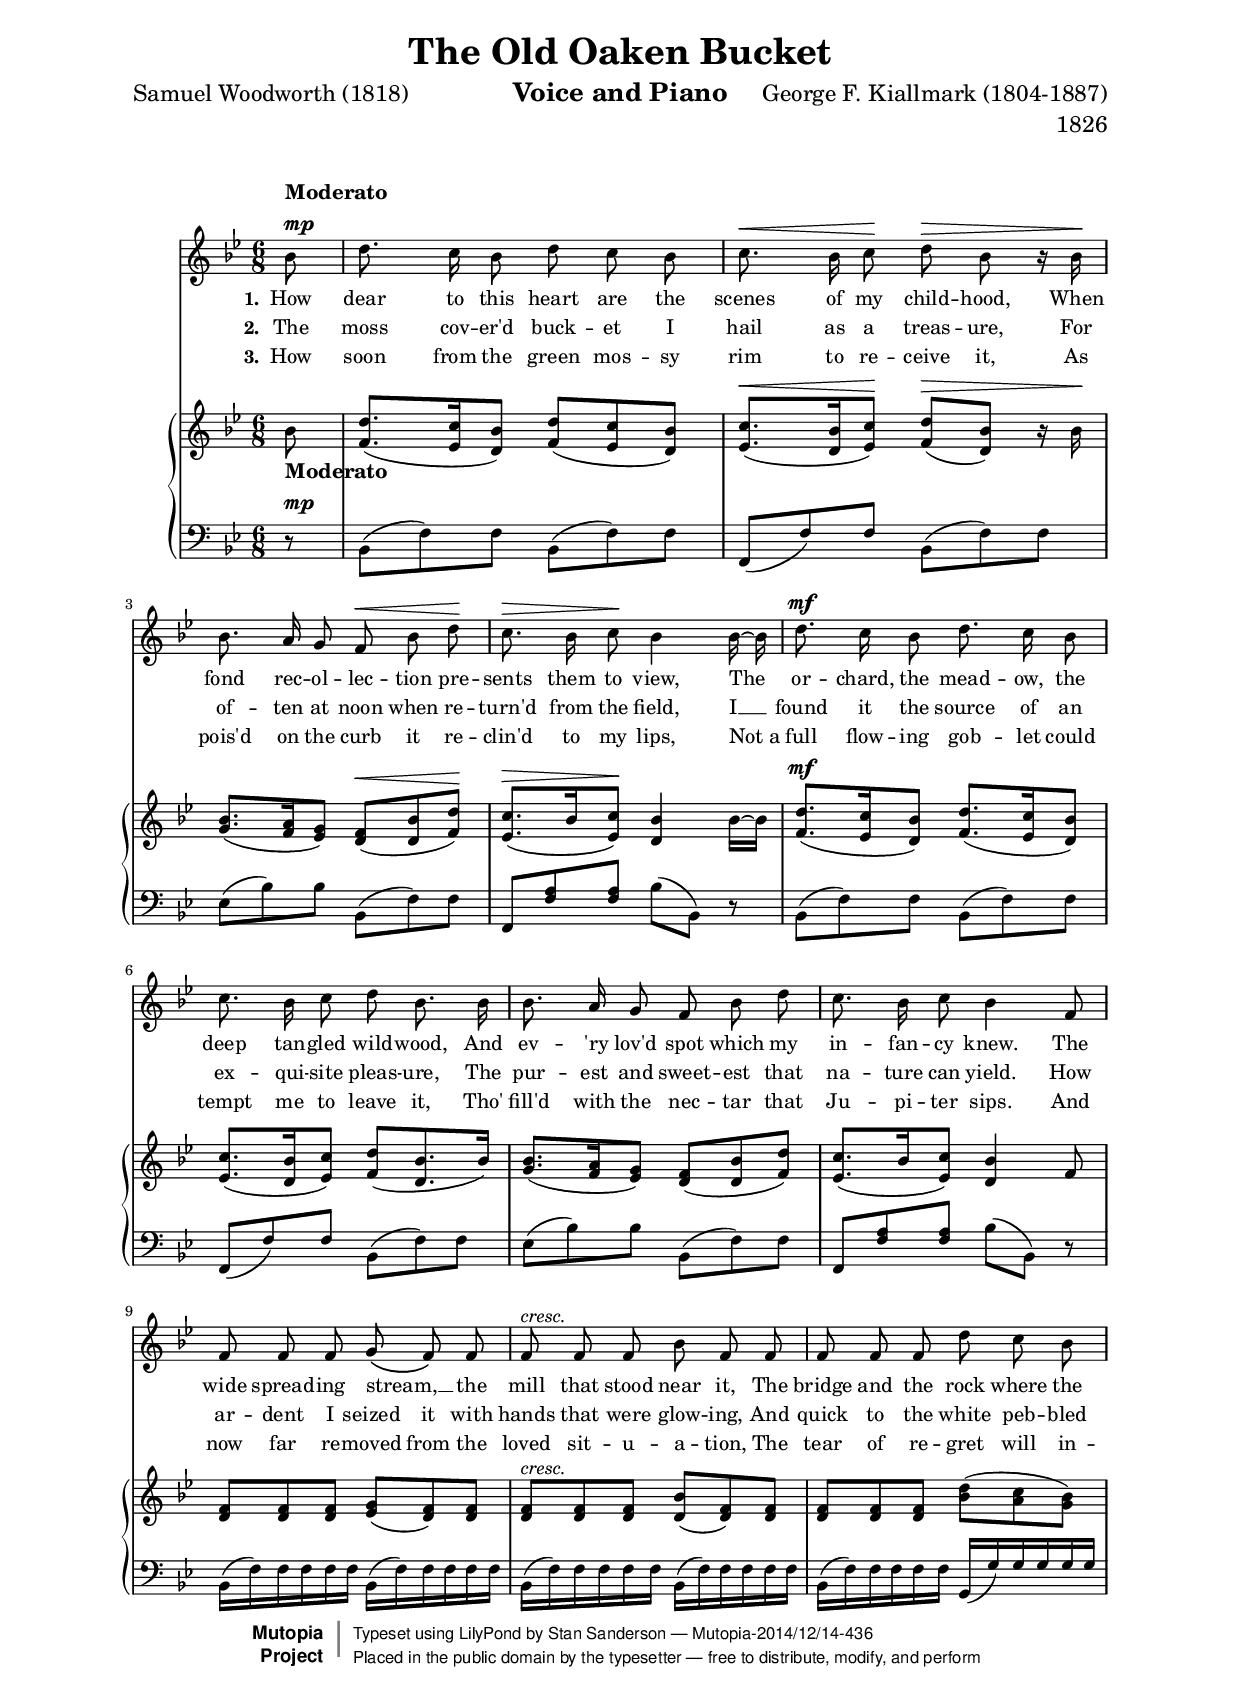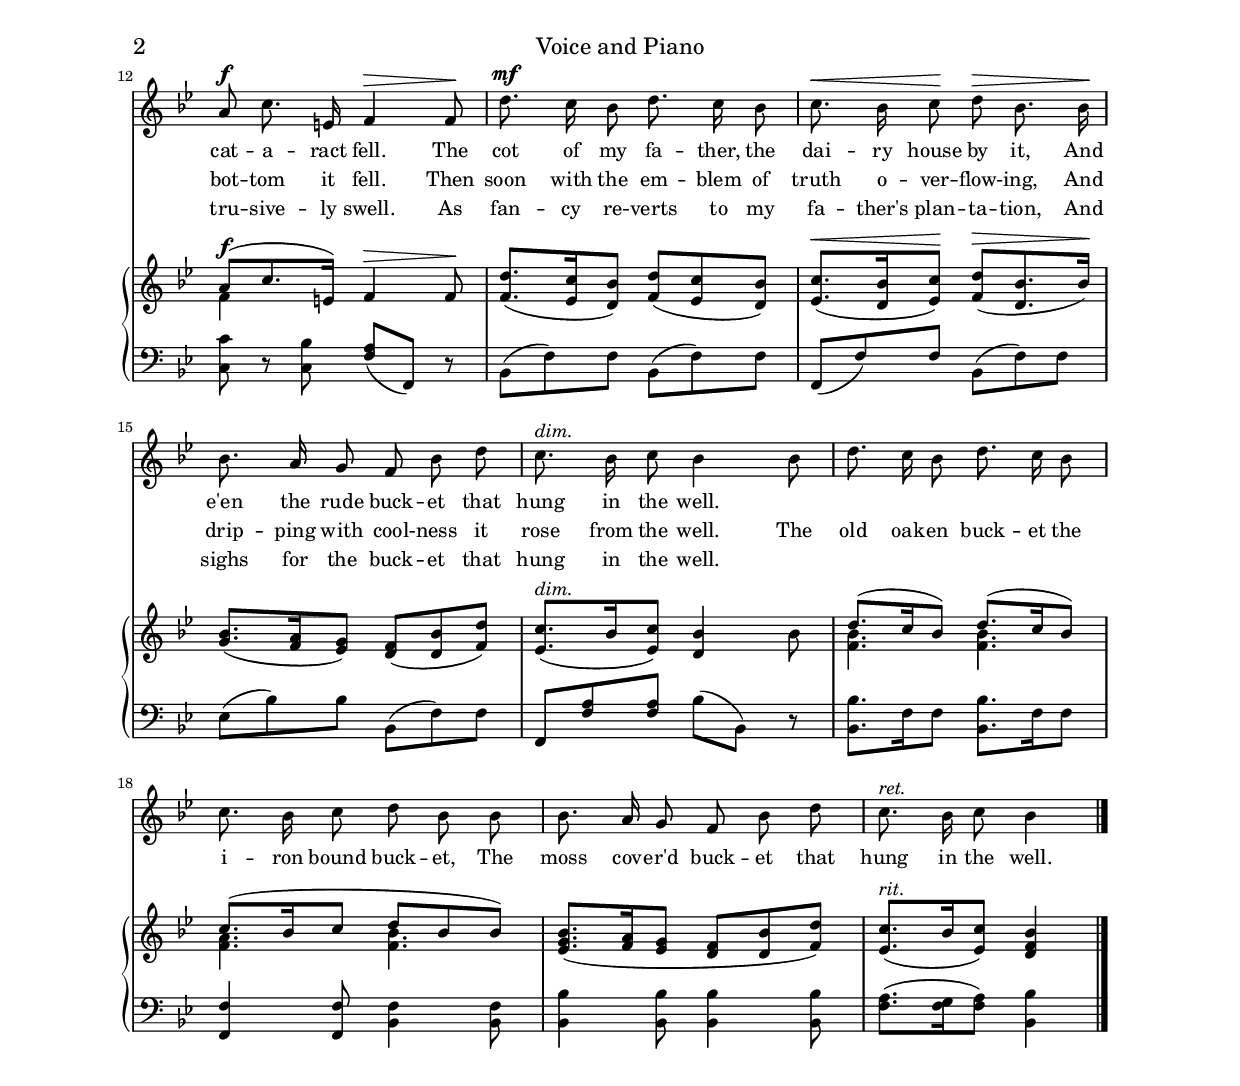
\version "2.18.2"
\include "english.ly"

\header {
  title = "The Old Oaken Bucket"
  composer = "George F. Kiallmark (1804-1887)"
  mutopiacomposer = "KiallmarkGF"
  poet = "Samuel Woodworth (1818)"
  instrument = "Voice and Piano"
  opus = "1826"
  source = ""
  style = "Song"
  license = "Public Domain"
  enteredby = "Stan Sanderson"
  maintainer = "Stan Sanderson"
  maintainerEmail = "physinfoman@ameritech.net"

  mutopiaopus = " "
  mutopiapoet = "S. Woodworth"
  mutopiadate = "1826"
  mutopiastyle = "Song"
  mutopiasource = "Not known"

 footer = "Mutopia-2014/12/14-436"
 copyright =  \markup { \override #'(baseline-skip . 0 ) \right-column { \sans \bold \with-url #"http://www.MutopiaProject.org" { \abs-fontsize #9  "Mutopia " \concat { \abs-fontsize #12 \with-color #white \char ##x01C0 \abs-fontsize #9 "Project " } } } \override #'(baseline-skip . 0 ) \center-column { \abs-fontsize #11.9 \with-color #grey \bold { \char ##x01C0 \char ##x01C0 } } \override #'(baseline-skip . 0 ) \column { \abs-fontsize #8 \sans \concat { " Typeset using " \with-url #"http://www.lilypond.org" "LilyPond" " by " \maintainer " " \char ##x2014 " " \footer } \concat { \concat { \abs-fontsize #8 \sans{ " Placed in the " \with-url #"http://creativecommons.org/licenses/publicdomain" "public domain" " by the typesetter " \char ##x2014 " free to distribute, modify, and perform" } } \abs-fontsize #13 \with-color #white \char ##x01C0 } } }
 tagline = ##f
}

\paper {
  top-margin = 8\mm
  top-markup-spacing.basic-distance = #6
  markup-system-spacing #'padding = #5
  markup-markup-spacing #'padding = #1
  last-bottom-spacing.basic-distance = #12
  top-system-spacing.basic-distance = #12
  bottom-margin = 10\mm
  line-width = 165\mm
}

melody = \relative c'' {
  \key bf\major \time 6/8
  \partial 8 bf8^\markup {\column {\bold \large "Moderato" \dynamic mp }}
  %% 1-3
  d8. c16 bf8 d c bf | c8.^\< bf16 c8\! d^\> bf r16 bf16\! |
  bf8. a16 g8 f^\< bf d\! |
  %% 4-6
  c8.^\> bf16 c8\! bf4 bf16 ~ bf | d8.^\mf c16 bf8 d8. c16 bf8 |
  c8. bf16 c8 d bf8. bf16 |
  %% 7-9
  bf8. a16 g8 f bf d | c8. bf16 c8 bf4 f8 |
  f f f g\( f\) f |
  %% 10-12
  f^\markup {\italic "cresc."} f f bf f f | f f f d' c bf |
  a^\f c8. e,16 f4^\> f8\! |
  %% 13-15
  d'8.^\mf c16 bf8 d8. c16 bf8 | c8.^\< bf16 c8\! d^\> bf8. bf16\!
  bf8. a16 g8 f bf d |
  %% 16-18
  c8.^\markup {\italic "dim."} bf16 c8 bf4 bf8 | d8. c16 bf8 d8. c16 bf8 |
  c8. bf16 c8 d bf bf |
  %% 19-20
  bf8. a16 g8 f bf d | c8.^\markup {\italic "ret."} bf16 c8 bf4 \bar "|."
}

textA = \lyricmode {
  How dear to this heart are the scenes of my child -- hood,
  When fond rec -- ol -- lec -- tion pre -- sents them to view,
  The or -- chard, the mead -- ow, the deep tan -- gled wild -- wood,
  And ev -- _'ry lov'd spot which my in -- fan -- cy knew.
  The wide spread -- ing stream, __ _ the mill that stood near it,
  The bridge and the rock where the cat -- a -- ract fell.
  The cot of my fa -- ther, the dai -- ry house by it,
  And e'en the rude buck -- et that hung in the well.
}

textB = \lyricmode {
  The moss cov -- er'd buck -- et I hail as a treas -- ure,
  For of -- ten at noon when re -- turn'd from the field,
  I __ found it the source of an ex -- qui -- site pleas -- ure,
  The pur -- est and sweet -- est that na -- ture can yield.
  How ar -- dent I seized it with hands that were glow -- ing,
  And quick to the white peb -- bled bot -- tom it fell.
  Then soon with the em -- blem of truth o -- ver -- flow -- ing,
  And drip -- ping with cool -- ness it rose from the well.
  %% chorus
  The old oak -- en buck -- et the i -- ron bound buck -- et,
  The moss cov -- er'd buck -- et that hung in the well.

}

textC = \lyricmode {
  How soon from the green mos -- sy rim to re -- ceive it,
  As pois'd on the curb it re -- clin'd to my lips,
  Not_a full flow -- ing gob -- let could tempt me to leave it,
  Tho' fill'd with the nec -- tar that Ju -- pi -- ter sips.
  And now far re -- moved from the loved sit -- u -- a -- tion,
  The tear of re -- gret will in -- tru -- sive -- ly swell.
  As fan -- cy re -- verts to my fa -- ther's plan -- ta -- tion,
  And sighs for the buck -- et that hung in the well.
}

upper = \relative c'' {
  \key bf\major \time 6/8
  \partial 8 bf8_\markup {\column {\bold \large "Moderato" \dynamic mp }}
  %% 1-3
  <d f,>8.( <c ef,>16 <bf d,>8) <d f,>( <c ef,> <bf d,>) |
  <c ef,>8.^\<( <bf d,>16 <c ef,>8\!) <d f,>^\>( <bf d,>) r16 bf16\! |
  <bf g>8.( <a f>16 <g ef>8) <f d>^\<( <bf d,> <d f,>\!) |
  %% 4-6
  <c ef,>8.^\>( bf16 <c ef,>8\!) <bf d,>4 bf16 ~ bf |
  <d f,>8.^\mf( <c ef,>16 <bf d,>8) <d f,>8.( <c ef,>16 <bf d,>8) |
  <c ef,>8.( <bf d,>16 <c ef,>8) <d f,>( <bf d,>8. bf16) |
  %% 7-9
  <bf g>8.( <a f>16 <g ef>8) <f d>( <bf d,> <d f,>) |
  <c ef,>8.( bf16 <c ef,>8) <bf d,>4 f8 |
  <f d> <f d> <f d> <g ef>( <f d>) <f d> |
  %% 10-12
  <f d>^\markup {\italic "cresc."} <f d> <f d> <bf d,>( <f d>) <f d> |
  <f d> <f d> <f d> <d' bf>( <c a> <bf g>) |
  <<{a^\f( c8. e,16)}\\{f4}>> f4^\> f8\! |
  %% 13-15
  <d' f,>8.( <c ef,>16 <bf d,>8) <d f,>( <c ef,> <bf d,>) |
  <c ef,>8.^\<( <bf d,>16 <c ef,>8\!) <d f,>^\>( <bf d,>8.  bf16\!) |
  <bf g>8.( <a f>16 <g ef>8) <f d>( <bf d,> <d f,>) |
  %% 16-18
  <c ef,>8.^\markup {\italic "dim."}( bf16 <c ef,>8) <bf d,>4 bf8 |
  <<{d8.( c16 bf8) d8.( c16 bf8)}\\{<bf f>4. <bf f>4.}>> |
  <<{c8.( bf16 c8 d bf bf)}\\{<a f>4. <bf f>4.}>>
  %% 19-20
  <bf g ef>8.( <a f>16 <g ef>8 <f d> <bf d,> <d f,>) |
  <c ef,>8.^\markup {\italic "rit."}( bf16 <c ef,>8) <bf f d>4
}

lower = \relative c {
  \key bf\major \time 6/8
  r8
  %% 1-3
  bf8( f') f bf,( f') f | f,( f') f bf,( f') f | ef( bf') bf bf,( f') f |
  %% 4-6
  f,8 <f'a> <f a> bf( bf,) r | bf( f') f bf,( f') f | f,( f') f bf,( f') f |
  %% 7-9
  ef( bf') bf bf,( f') f | f, <f'a> <f a> bf( bf,) r |
  bf16( f') f f f f bf,( f') f f f f |
  %% 10-12
  bf,16( f') f f f f bf,( f') f f f f | bf,16( f') f f f f g,( g') g g g g |
  <c c,>8 r <bf c,> <a f>( f,) r |
  %% 13-15
  bf8( f') f bf,( f') f | f,( f') f bf,( f') f | ef( bf') bf bf,( f') f |
  %% 16-18
  f,8 <f'a> <f a> bf( bf,) r | <bf bf'>8. f'16 f8 <bf, bf'>8. f'16 f8 |
  <f f,>4 <f f,>8 <f bf,>4 <f bf,>8 |
  %% 19-20
  <bf bf,>4 <bf bf,>8 <bf bf,>4 <bf bf,>8 | <a f>8.( <g f>16 <a f>8) <bf bf,>4
}

\score {
  <<
    \context Voice = "mel" {
      \autoBeamOff
      \melody
    }
    \lyricsto mel  \new Lyrics  { \set stanza = "1." \textA }
    \lyricsto mel  \new Lyrics  { \set stanza = "2." \textB }
    \lyricsto mel  \new Lyrics  { \set stanza = "3." \textC }

    \context PianoStaff <<
      \context Staff = "upper" \upper
      \context Staff = "lower" <<
        \clef bass
        \lower
      >>
    >>

  >>
  \layout {
    indent = 8\mm
    #(layout-set-staff-size 16)
  }

  \midi {
    \tempo 4 = 90
  }
}
